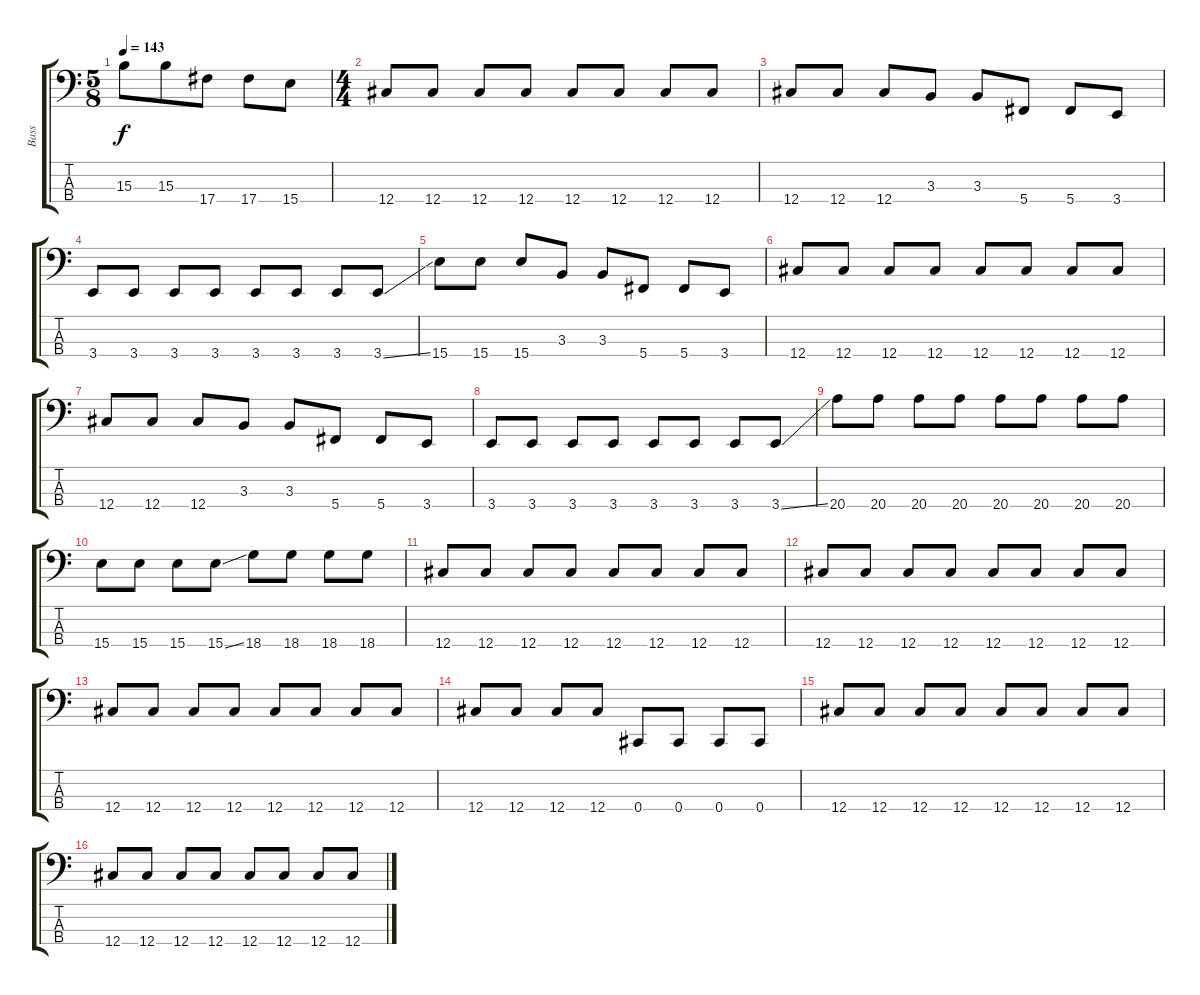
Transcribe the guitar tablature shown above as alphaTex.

\track ("Bass" "Bass") {instrument electricbasspick}
\staff {score tabs}
\tuning (Gb2 Db2 Ab1 Db1) {hide}
\ts (5 8)
\tempo 143
\clef f4
\ks c
15.3.8{dy f} 15.3.8 17.4.8 17.4.8 15.4.8 |
\ts (4 4)
12.4.8 12.4.8 12.4.8 12.4.8 12.4.8 12.4.8 12.4.8 12.4.8 |
12.4.8 12.4.8 12.4.8 3.3.8 3.3.8 5.4.8 5.4.8 3.4.8 |
3.4.8 3.4.8 3.4.8 3.4.8 3.4.8 3.4.8 3.4.8 3.4{ss}.8 |
15.4.8 15.4.8 15.4.8 3.3.8 3.3.8 5.4.8 5.4.8 3.4.8 |
12.4.8 12.4.8 12.4.8 12.4.8 12.4.8 12.4.8 12.4.8 12.4.8 |
12.4.8 12.4.8 12.4.8 3.3.8 3.3.8 5.4.8 5.4.8 3.4.8 |
3.4.8 3.4.8 3.4.8 3.4.8 3.4.8 3.4.8 3.4.8 3.4{ss}.8 |
20.4.8 20.4.8 20.4.8 20.4.8 20.4.8 20.4.8 20.4.8 20.4.8 |
15.4.8 15.4.8 15.4.8 15.4{ss}.8 18.4.8 18.4.8 18.4.8 18.4.8 |
12.4.8{volume 12 instrument electricbasspick} 12.4.8 12.4.8 12.4.8 12.4.8 12.4.8 12.4.8 12.4.8 |
12.4.8 12.4.8 12.4.8 12.4.8 12.4.8 12.4.8 12.4.8 12.4.8 |
12.4.8 12.4.8 12.4.8 12.4.8 12.4.8 12.4.8 12.4.8 12.4.8 |
12.4.8 12.4.8 12.4.8 12.4.8 0.4.8 0.4.8 0.4.8 0.4.8 |
12.4.8{volume 12 instrument electricbasspick} 12.4.8 12.4.8 12.4.8 12.4.8 12.4.8 12.4.8 12.4.8 |
12.4.8 12.4.8 12.4.8 12.4.8 12.4.8 12.4.8 12.4.8 12.4.8
